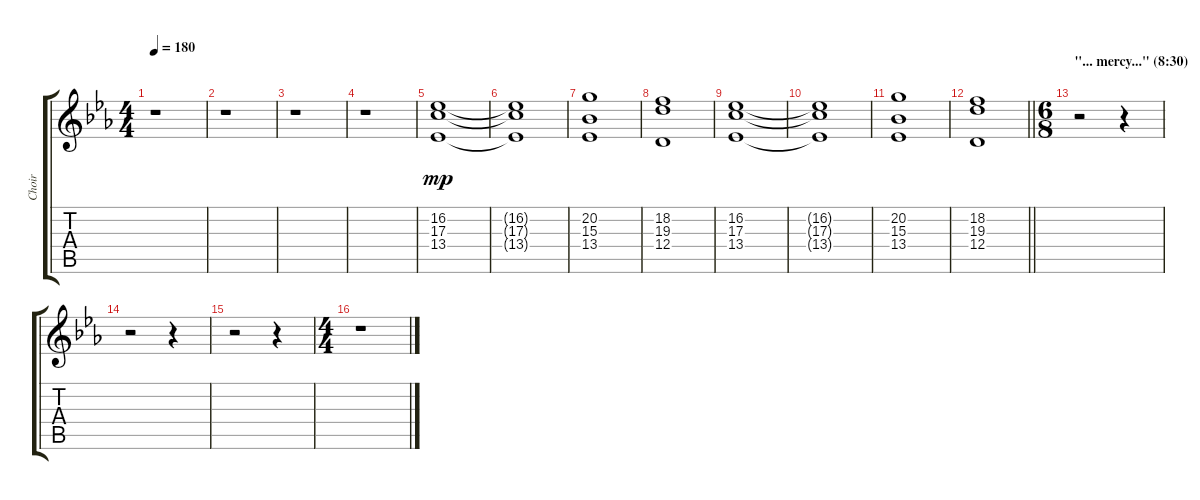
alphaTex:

\track ("Choir" "Choir") {instrument choiraahs}
\staff {score tabs}
\tuning (E4 B3 G3 D3 A2 E2) {hide}
\ts (4 4)
\tempo 180
\clef g2
\ks cminor
r.1{dy mp} |
r.1 |
r.1 |
r.1 |
(16.2 17.3 13.4).1 |
(16.2{t} 17.3{t} 13.4{t}).1 |
(20.2 15.3 13.4).1 |
(18.2 19.3 12.4).1 |
(16.2 17.3 13.4).1 |
(16.2{t} 17.3{t} 13.4{t}).1 |
(20.2 15.3 13.4).1 |
\barLineRight lightlight
(18.2 19.3 12.4).1 |
\ts (6 8)
\section ("" "\"... mercy...\" (8:30)")
r.2 r.4 |
r.2 r.4 |
r.2 r.4 |
\ts (4 4)
r.1
